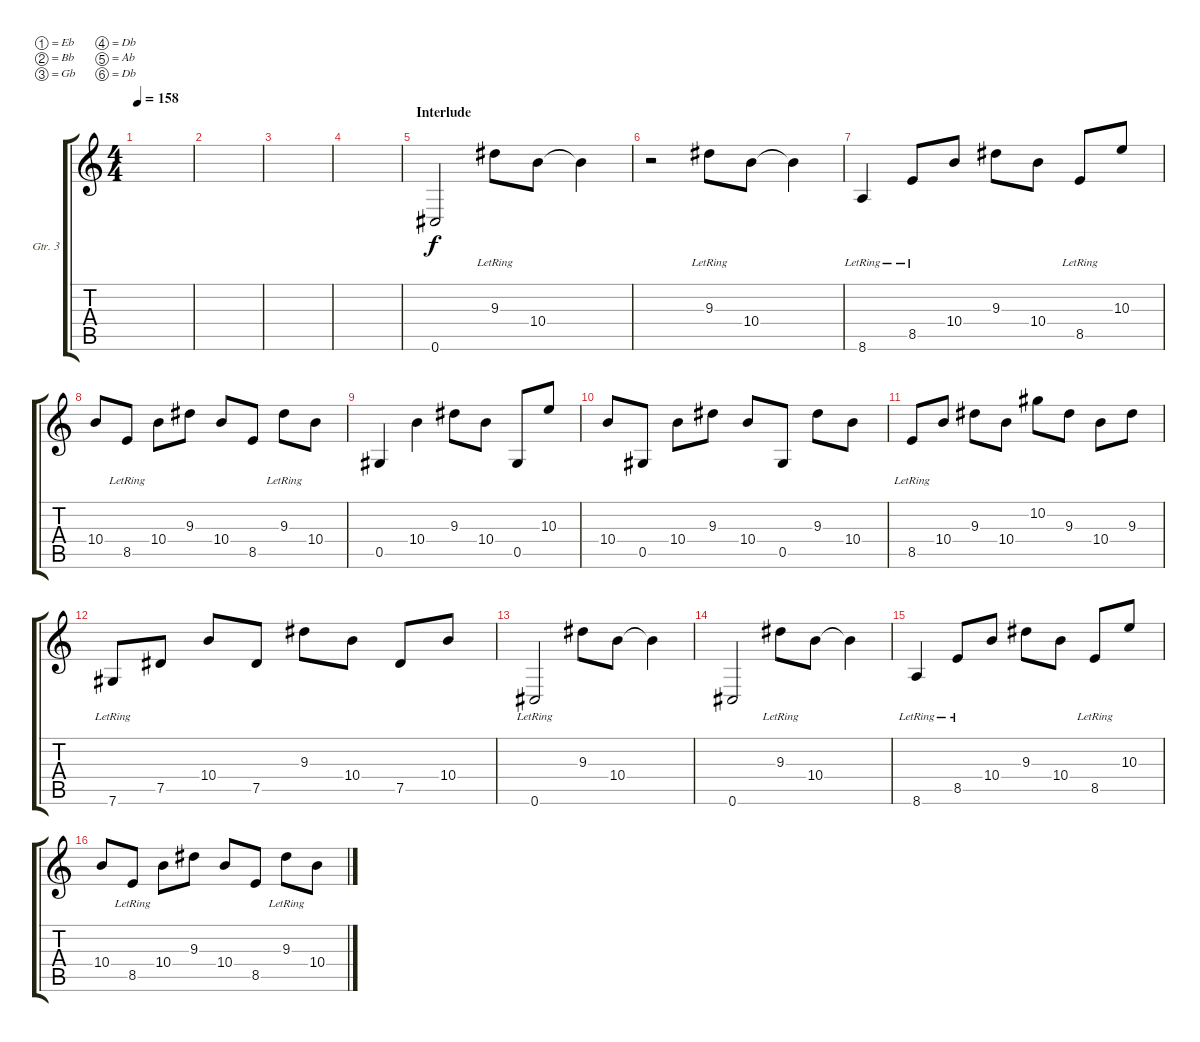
\defaultSystemsLayout 4
\bracketExtendMode groupsimilarinstruments
\firstSystemTrackNameOrientation horizontal
\otherSystemsTrackNameOrientation horizontal
\track ("Electric Guitar" "Gtr. 3") {instrument electricguitarclean}
\staff {score tabs}
\tuning (Eb4 Bb3 Gb3 Db3 Ab2 Db2)
\ts (4 4)
\tempo 158
\clef g2
\ks c
|
|
|
|
\section ("" "Interlude")
0.6.2 9.3{lr}.8 10.4.8 10.4{t}.4 |
r.2 9.3{lr}.8 10.4.8 10.4{t}.4 |
8.6{lr}.4 8.5{lr}.8 10.4.8 9.3.8 10.4.8 8.5{lr}.8 10.3.8 |
10.4.8 8.5{lr}.8 10.4.8 9.3.8 10.4.8 8.5.8 9.3{lr}.8 10.4.8 |
0.5.4 10.4.4 9.3.8 10.4.8 0.5.8 10.3.8 |
10.4.8 0.5.8 10.4.8 9.3.8 10.4.8 0.5.8 9.3.8 10.4.8 |
8.5{lr}.8 10.4.8 9.3.8 10.4.8 10.2.8 9.3.8 10.4.8 9.3.8 |
7.6{lr}.8 7.5.8 10.4.8 7.5.8 9.3.8 10.4.8 7.5.8 10.4.8 |
0.6{lr}.2 9.3.8 10.4.8 10.4{t}.4 |
0.6.2 9.3{lr}.8 10.4.8 10.4{t}.4 |
8.6{lr}.4 8.5{lr}.8 10.4.8 9.3.8 10.4.8 8.5{lr}.8 10.3.8 |
10.4.8 8.5{lr}.8 10.4.8 9.3.8 10.4.8 8.5.8 9.3{lr}.8 10.4.8
